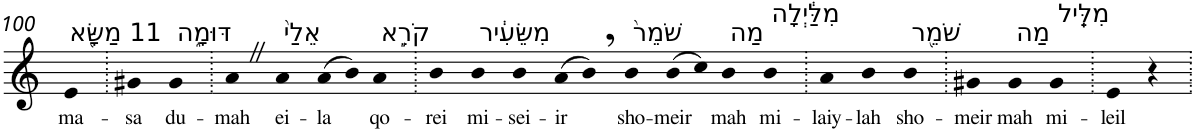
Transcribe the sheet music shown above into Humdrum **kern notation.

**kern	**text
*part1	*part1
*staff1	*staff1
*I"Piano	*
*I'Pno	*
!!LO:PB:g=z
*clefG2	*
*k[]	*
=100	=100
!LO:TX:a:t=11 מַשָּׂ֖א	!
!	!LO:LY:b
4e	ma-
=101.	=101.
!	!LO:LY:b
4g#X	-sa
!LO:TX:a:t=דּוּמָ֑ה	!
!	!LO:LY:b
4g#	du-
=102.	=102.
!	!LO:LY:b
4aZ	-mah
!LO:TX:a:t=אֵלַי֙	!
!	!LO:LY:b
4a	ei-
!	!LO:LY:b
(8a	-la
8b)	.
!LO:TX:a:t=קֹרֵ֣א	!
!	!LO:LY:b
4a	qo-
=103.	=103.
!	!LO:LY:b
4b	-rei
!LO:TX:a:t=מִשֵּׂעִ֔יר	!
!	!LO:LY:b
4b	mi-
!	!LO:LY:b
4b	-sei-
!	!LO:LY:b
(8a	-ir
8b,)	.
!LO:TX:a:t=שֹׁמֵר֙	!
!	!LO:LY:b
4b	sho-
!	!LO:LY:b
(8b	-meir
8cc)	.
!LO:TX:a:t=מַה	!
!	!LO:LY:b
4b	mah
!LO:TX:a:t=מִלַּ֔יְלָה	!
!	!LO:LY:b
4b	mi-
=104.	=104.
!	!LO:LY:b
4a	-laiy-
!	!LO:LY:b
4b	-lah
!LO:TX:a:t=שֹׁמֵ֖ר	!
!	!LO:LY:b
4b	sho-
=105.	=105.
!	!LO:LY:b
4g#X	-meir
!LO:TX:a:t=מַה	!
!	!LO:LY:b
4g#	mah
!LO:TX:a:t=מִלֵּֽיל	!
!	!LO:LY:b
4g#	mi-
=106.	=106.
!	!LO:LY:b
4e	-leil
4r	.
=.	=.
*-	*-
